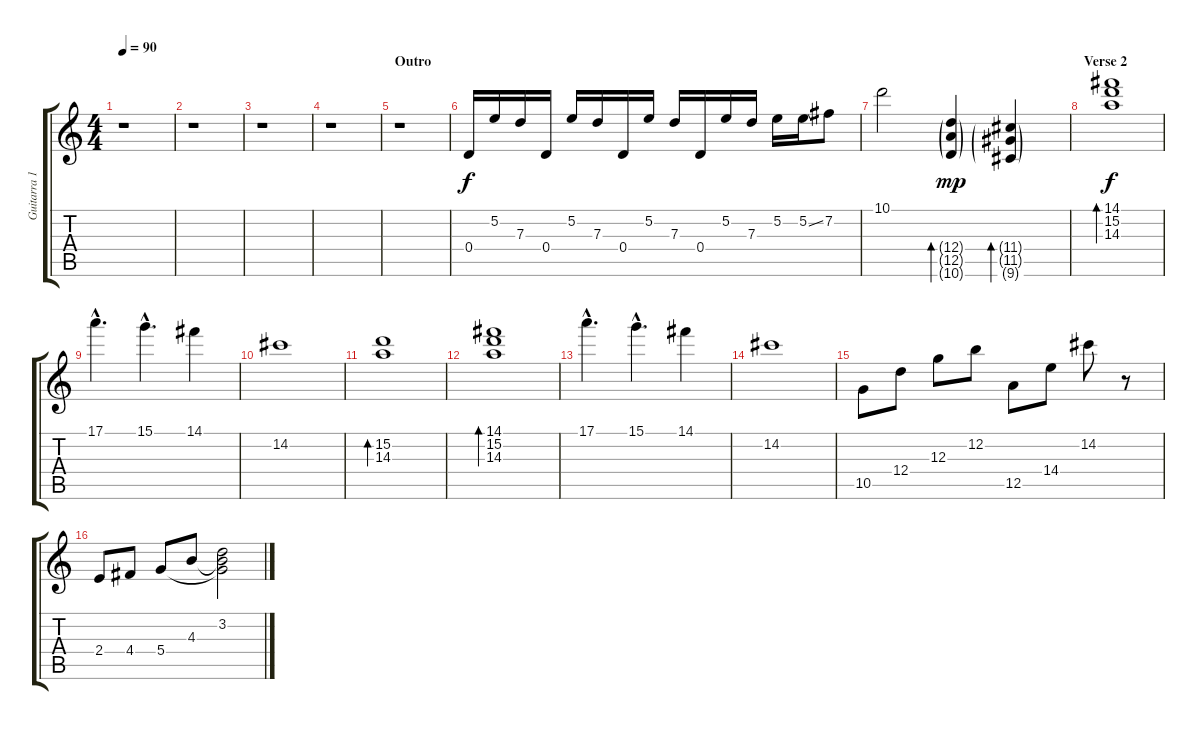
\track ("Guitarra 1" "Guitarra 1") {instrument electricguitarjazz}
\staff {score tabs}
\tuning (E4 B3 G3 D3 A2 E2) {hide}
\ts (4 4)
\tempo 90
\clef g2
\ks c
r.1{dy f} |
r.1 |
r.1 |
r.1 |
\section ("" "Outro")
r.1 |
0.4.16 5.2.16 7.3.16 0.4.16 5.2.16 7.3.16 0.4.16 5.2.16 7.3.16 0.4.16 5.2.16 7.3.16 5.2.16 5.2{ss}.16 7.2.8 |
10.1.2 (12.4{g} 12.5{g} 10.6{g}).4{bd 120 dy mp} (11.4{g} 11.5{g} 9.6{g}).4{bd 120} |
\section ("" "Verse 2")
(14.1 15.2 14.3).1{bd 240 dy f} |
17.1{hac}.4{d} 15.1{hac}.4{d} 14.1.4 |
14.2.1 |
(15.2 14.3).1{bd 480} |
(14.1 15.2 14.3).1{bd 240} |
17.1{hac}.4{d} 15.1{hac}.4{d} 14.1.4 |
14.2.1 |
10.5.8 12.4.8 12.3.8 12.2.8 12.5.8 14.4.8 14.2.8 r.8 |
2.4.8 4.4.8 5.4.8 4.3.8 (3.2 4.3{t} 5.4{t}).2
